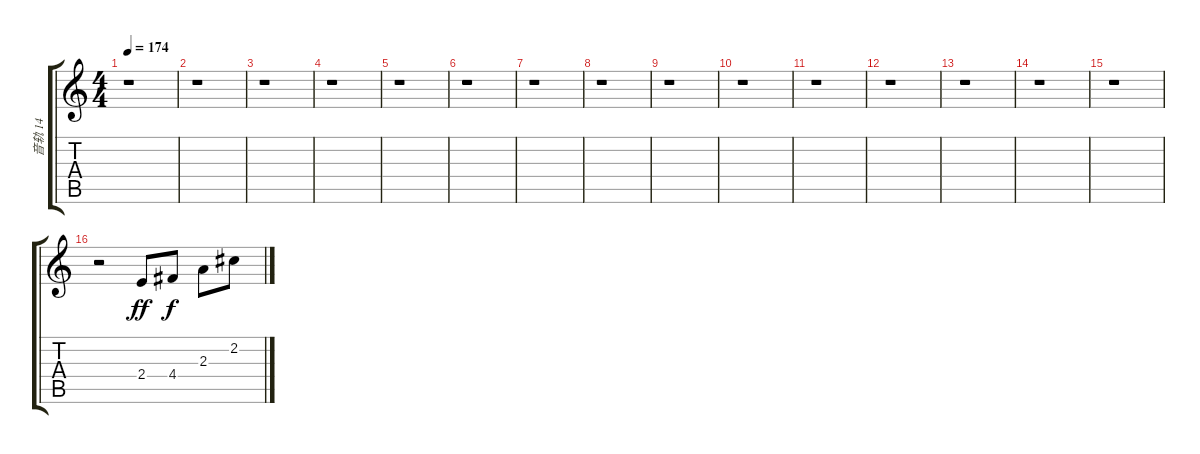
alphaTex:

\track ("音轨 14" "音轨 14") {instrument guitarharmonics}
\staff {score tabs}
\tuning (E4 B3 G3 D3 A2 E2) {hide}
\ts (4 4)
\tempo 174
\clef g2
\ks c
r.1{dy f} |
r.1 |
r.1 |
r.1 |
r.1 |
r.1 |
r.1 |
r.1 |
r.1 |
r.1 |
r.1 |
r.1 |
r.1 |
r.1 |
r.1 |
r.2 2.4.8{dy ff} 4.4.8{dy f} 2.3.8 2.2.8
